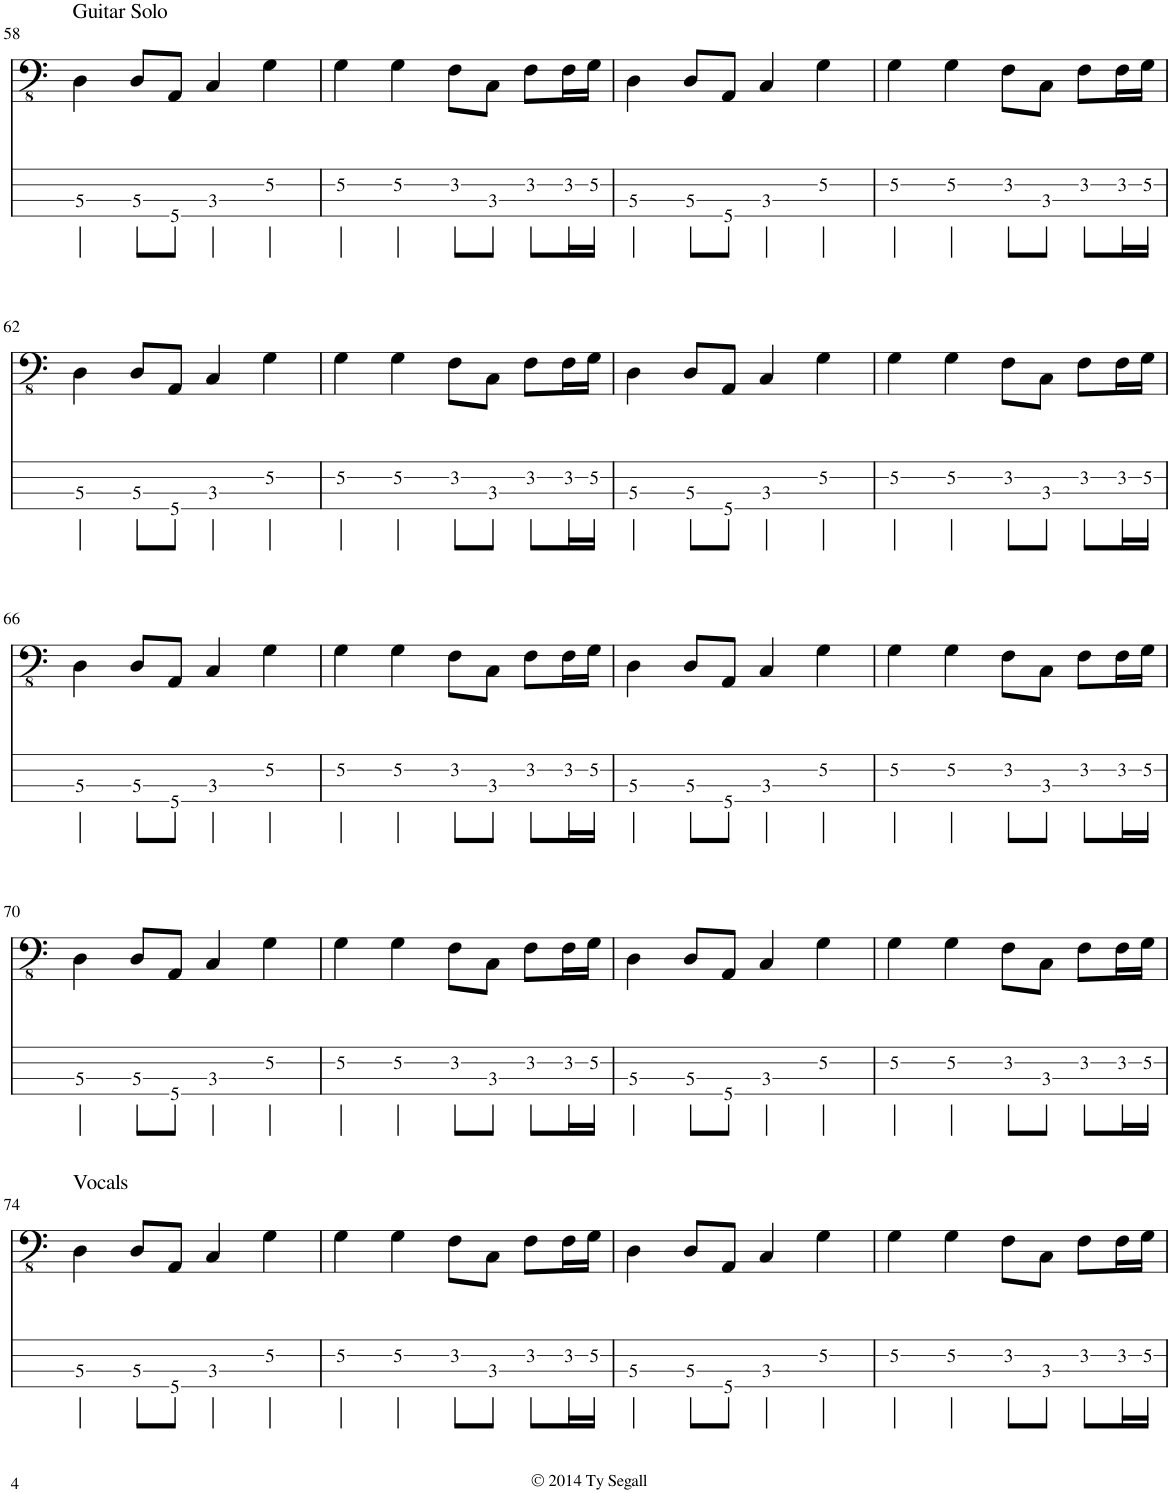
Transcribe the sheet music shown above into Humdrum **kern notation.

**kern	**kern
*part1	*part1
*staff2	*staff1
*I"Electric Bass	*
*I'Bass	*
!!LO:PB:g=z
*	*clefFv4
*k[]	*k[]
*M4/4	*M4/4
*met(c)	*met(c)
=58	=58
!	!LO:TX:a:t=Guitar Solo
4DD\	4DD\
8DD\L	8DD/L
8AAA\J	8AAA/J
4CC\	4CC/
4GG\	4GG\
=59	=59
4GG\	4GG\
4GG\	4GG\
8FF\L	8FF\L
8CC\J	8CC\J
8FF\L	8FF\L
16FF\L	16FF\L
16GG\JJ	16GG\JJ
=60	=60
4DD\	4DD\
8DD\L	8DD/L
8AAA\J	8AAA/J
4CC\	4CC/
4GG\	4GG\
=61	=61
4GG\	4GG\
4GG\	4GG\
8FF\L	8FF\L
8CC\J	8CC\J
8FF\L	8FF\L
16FF\L	16FF\L
16GG\JJ	16GG\JJ
!!LO:LB:g=z
=62	=62
4DD\	4DD\
8DD\L	8DD/L
8AAA\J	8AAA/J
4CC\	4CC/
4GG\	4GG\
=63	=63
4GG\	4GG\
4GG\	4GG\
8FF\L	8FF\L
8CC\J	8CC\J
8FF\L	8FF\L
16FF\L	16FF\L
16GG\JJ	16GG\JJ
=64	=64
4DD\	4DD\
8DD\L	8DD/L
8AAA\J	8AAA/J
4CC\	4CC/
4GG\	4GG\
=65	=65
4GG\	4GG\
4GG\	4GG\
8FF\L	8FF\L
8CC\J	8CC\J
8FF\L	8FF\L
16FF\L	16FF\L
16GG\JJ	16GG\JJ
!!LO:LB:g=z
=66	=66
4DD\	4DD\
8DD\L	8DD/L
8AAA\J	8AAA/J
4CC\	4CC/
4GG\	4GG\
=67	=67
4GG\	4GG\
4GG\	4GG\
8FF\L	8FF\L
8CC\J	8CC\J
8FF\L	8FF\L
16FF\L	16FF\L
16GG\JJ	16GG\JJ
=68	=68
4DD\	4DD\
8DD\L	8DD/L
8AAA\J	8AAA/J
4CC\	4CC/
4GG\	4GG\
=69	=69
4GG\	4GG\
4GG\	4GG\
8FF\L	8FF\L
8CC\J	8CC\J
8FF\L	8FF\L
16FF\L	16FF\L
16GG\JJ	16GG\JJ
!!LO:LB:g=z
=70	=70
4DD\	4DD\
8DD\L	8DD/L
8AAA\J	8AAA/J
4CC\	4CC/
4GG\	4GG\
=71	=71
4GG\	4GG\
4GG\	4GG\
8FF\L	8FF\L
8CC\J	8CC\J
8FF\L	8FF\L
16FF\L	16FF\L
16GG\JJ	16GG\JJ
=72	=72
4DD\	4DD\
8DD\L	8DD/L
8AAA\J	8AAA/J
4CC\	4CC/
4GG\	4GG\
=73	=73
4GG\	4GG\
4GG\	4GG\
8FF\L	8FF\L
8CC\J	8CC\J
8FF\L	8FF\L
16FF\L	16FF\L
16GG\JJ	16GG\JJ
!!LO:LB:g=z
=74	=74
!	!LO:TX:a:t=Vocals
4DD\	4DD\
8DD\L	8DD/L
8AAA\J	8AAA/J
4CC\	4CC/
4GG\	4GG\
=75	=75
4GG\	4GG\
4GG\	4GG\
8FF\L	8FF\L
8CC\J	8CC\J
8FF\L	8FF\L
16FF\L	16FF\L
16GG\JJ	16GG\JJ
=76	=76
4DD\	4DD\
8DD\L	8DD/L
8AAA\J	8AAA/J
4CC\	4CC/
4GG\	4GG\
=77	=77
4GG\	4GG\
4GG\	4GG\
8FF\L	8FF\L
8CC\J	8CC\J
8FF\L	8FF\L
16FF\L	16FF\L
16GG\JJ	16GG\JJ
=	=
*-	*-
